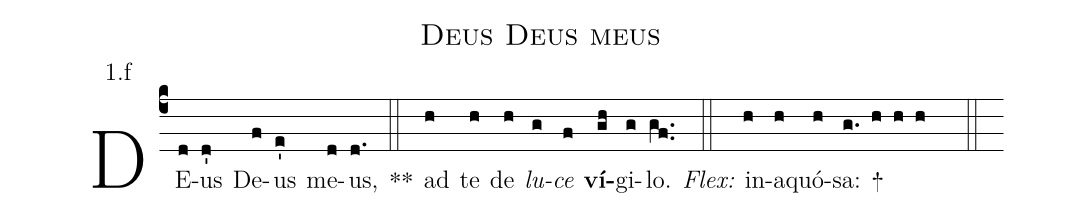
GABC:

name:Deus Deus meus;
office-part:Antiphona;
mode:1;
annotation: 1.f;
%%
(c4) DE(d)us(d') De(f)us(e') me(d)us,(d.) **(::)
ad(h) te(h) de(h) <i>lu</i>(g)<i>ce</i>(f) <b>ví</b>(gh)gi(g)lo.(gf..) <i>Flex:</i>(::) in(h)a(h)quó(h)sa: +(g. h h h  ::)
